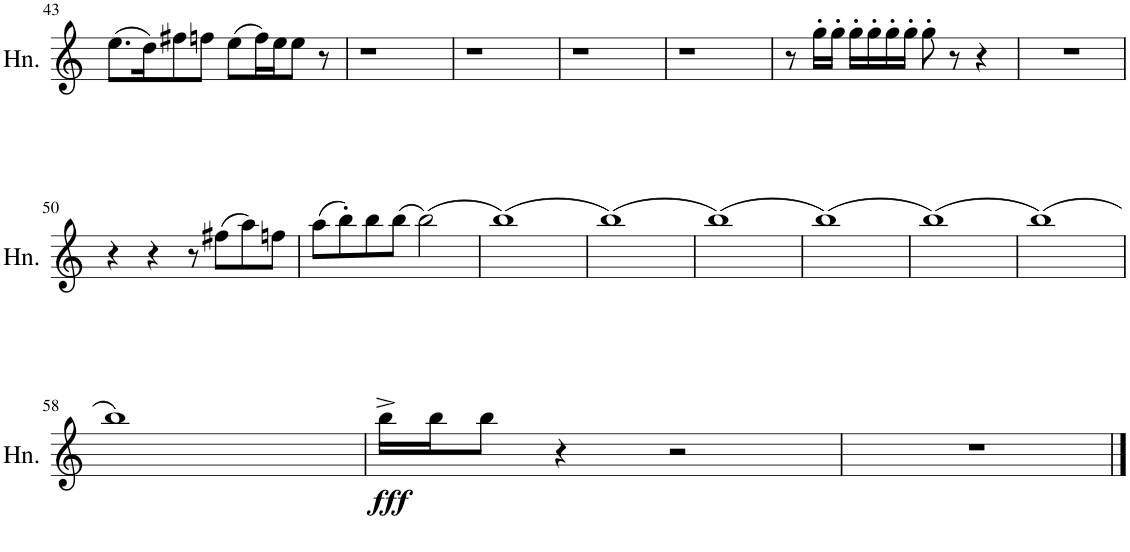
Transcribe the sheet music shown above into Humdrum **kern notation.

**kern	**dynam
*part1	*part1
*staff1	*staff1
*I"Horn	*
*I'Hn.	*
!!LO:PB:g=z
*clefG2	*
*Trd4c7	*
*k[]	*
=43	=43
(8.ee\L	.
16dd\K)	.
8ff#X\	.
8ffn\J	.
(8ee\L	.
16ff\L)	.
16ee\J	.
8ee\J	.
8r	.
=44	=44
1r	.
=45	=45
1r	.
=46	=46
1r	.
=47	=47
1r	.
=48	=48
8r	.
16gg'\LL	.
16gg'\JJ	.
16gg'\LL	.
16gg'\	.
16gg'\	.
16gg'\JJ	.
8gg'\	.
8r	.
4r	.
=49	=49
1r	.
!!LO:LB:g=z
=50	=50
4r	.
4r	.
8r	.
(8ff#X\L	.
8aa\)	.
8ffn\J	.
=51	=51
(8aa\L	.
8bb'\)	.
8bb\	.
(8bb\J	.
(2bb\)	.
=52	=52
(1bb)	.
=53	=53
(1bb)	.
=54	=54
(1bb)	.
=55	=55
(1bb)	.
=56	=56
(1bb)	.
=57	=57
(1bb)	.
!!LO:LB:g=z
=58	=58
1bb)	.
=59	=59
!	!LO:DY:b
16bb^\LL	fff
16bb\J	.
8bb\J	.
4r	.
2r	.
=60	=60
1r	.
==	==
*-	*-
